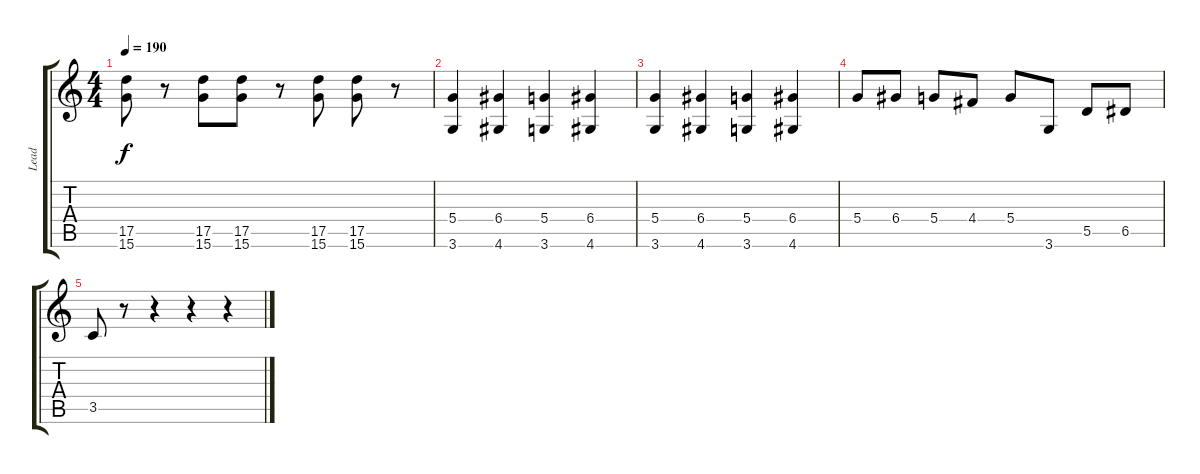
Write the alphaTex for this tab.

\track ("Lead" "Lead") {instrument distortionguitar}
\staff {score tabs}
\tuning (E4 B3 G3 D3 A2 E2) {hide}
\ts (4 4)
\tempo 190
\clef g2
\ks c
(17.5 15.6).8{dy f} r.8 (17.5 15.6).8 (17.5 15.6).8 r.8 (17.5 15.6).8 (17.5 15.6).8 r.8 |
(5.4 3.6).4 (6.4 4.6).4 (5.4 3.6).4 (6.4 4.6).4 |
(5.4 3.6).4 (6.4 4.6).4 (5.4 3.6).4 (6.4 4.6).4 |
5.4.8 6.4.8 5.4.8 4.4.8 5.4.8 3.6.8 5.5.8 6.5.8 |
3.5.8 r.8 r.4 r.4 r.4
